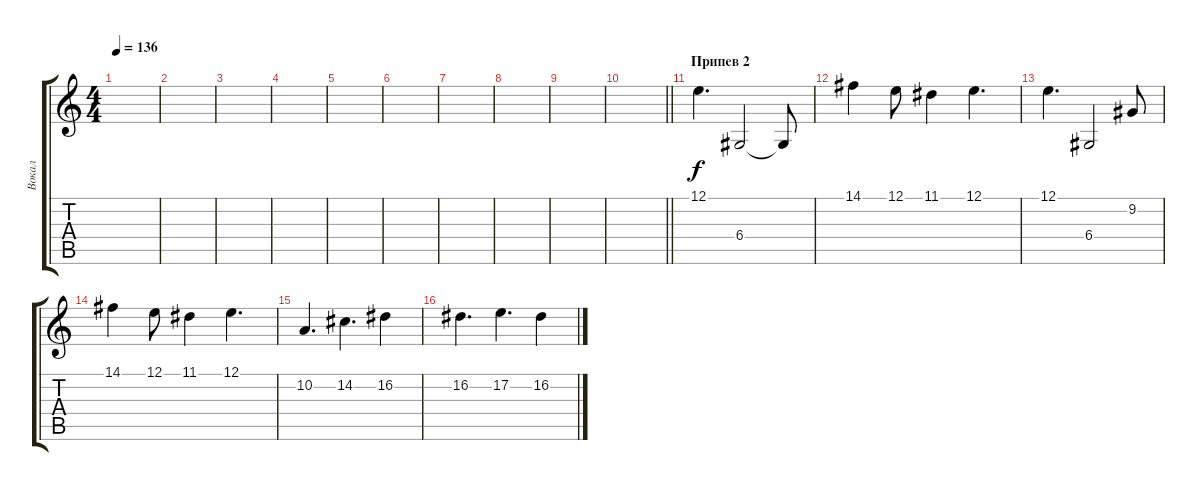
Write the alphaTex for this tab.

\track ("Вокал" "Вокал") {instrument flute}
\staff {score tabs}
\tuning (E4 B3 G3 D3 A2 E2) {hide}
\ts (4 4)
\tempo 136
\clef g2
\ks c
|
|
|
|
|
|
|
|
|
\barLineRight lightlight
|
\section ("" "Припев 2")
12.1.4{d} 6.4.2 6.4{t}.8 |
14.1.4 12.1.8 11.1.4 12.1.4{d} |
12.1.4{d} 6.4.2 9.2.8 |
14.1.4 12.1.8 11.1.4 12.1.4{d} |
10.2.4{d} 14.2.4{d} 16.2.4 |
16.2.4{d} 17.2.4{d} 16.2.4
